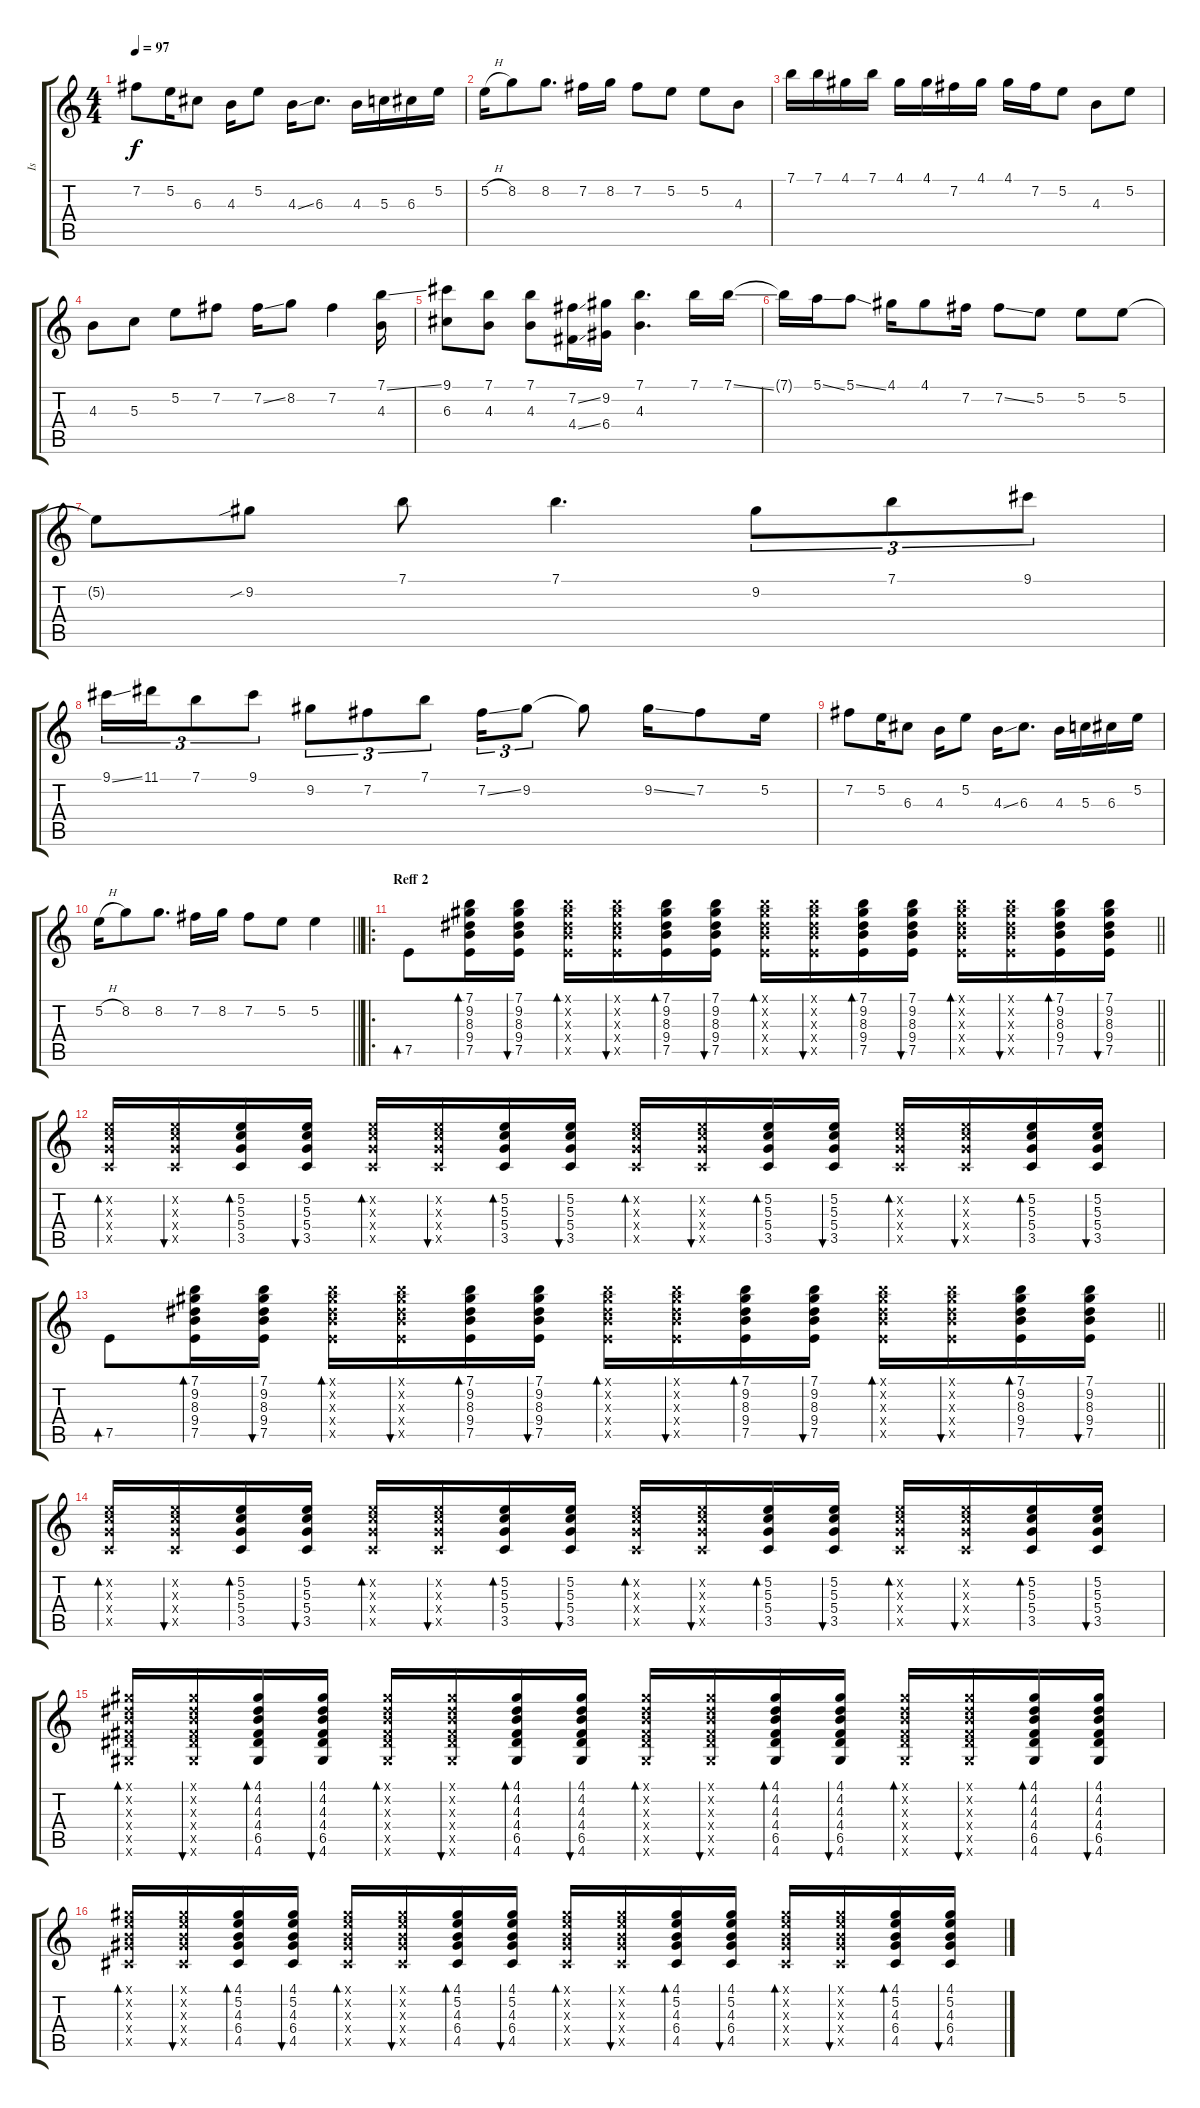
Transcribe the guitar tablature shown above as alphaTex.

\track ("Is" "Is") {instrument acousticguitarnylon}
\staff {score tabs}
\tuning (E4 B3 G3 D3 A2 E2) {hide}
\ts (4 4)
\tempo 97
\clef g2
\ks c
7.2.8{dy f} 5.2.16 6.3.8 4.3.16 5.2.8 4.3{ss}.16 6.3.8{d} 4.3.16 5.3.16 6.3.16 5.2.16 |
5.2{h}.16 8.2.8 8.2.8{d} 7.2.16 8.2.16 7.2.8 5.2.8 5.2.8 4.3.8 |
7.1.16 7.1.16 4.1.16 7.1.16 4.1.16 4.1.16 7.2.16 4.1.16 4.1.16 7.2.16 5.2.8 4.3.8 5.2.8 |
4.3.8 5.3.8 5.2.8 7.2.8 7.2{ss}.16 8.2.8 7.2.4 (7.1{ss} 4.3).16 |
(9.1 6.3).8 (7.1 4.3).8 (7.1 4.3).8 (7.2{ss} 4.4{ss}).16 (9.2 6.4).16 (7.1 4.3).4{d} 7.1.16 7.1{ss}.16 |
7.1{t}.16 5.1{ss}.16 5.1{ss}.8 4.1.16 4.1.8 7.2.16 7.2{ss}.8 5.2.8 5.2.8 5.2.8 |
5.2{t}.8 9.2{sib}.8 7.1.8 7.1.4{d} 9.2.8{tu (3 2)} 7.1.8{tu (3 2)} 9.1.8{tu (3 2)} |
9.1{ss}.16{tu (3 2)} 11.1.16{tu (3 2)} 7.1.8{tu (3 2)} 9.1.8{tu (3 2)} 9.2.8{tu (3 2)} 7.2.8{tu (3 2)} 7.1.8{tu (3 2)} 7.2{ss}.16{tu (3 2)} 9.2.8{tu (3 2)} 9.2{t}.8 9.2{ss}.16 7.2.8 5.2.16 |
7.2.8 5.2.16 6.3.8 4.3.16 5.2.8 4.3{ss}.16 6.3.8{d} 4.3.16 5.3.16 6.3.16 5.2.16 |
\barLineRight lightlight
5.2{h}.16 8.2.8 8.2.8{d} 7.2.16 8.2.16 7.2.8 5.2.8 5.2.4 |
\ro
\section ("" "Reff 2")
\barLineRight lightlight
7.5.8{bd 60} (7.1 9.2 8.3 9.4 7.5).16{bd 60} (7.1 9.2 8.3 9.4 7.5).16{bu 60} (7.1{x} 9.2{x} 8.3{x} 9.4{x} 7.5{x}).16{bd 60} (7.1{x} 9.2{x} 8.3{x} 9.4{x} 7.5{x}).16{bu 60} (7.1 9.2 8.3 9.4 7.5).16{bd 60} (7.1 9.2 8.3 9.4 7.5).16{bu 60} (7.1{x} 9.2{x} 8.3{x} 9.4{x} 7.5{x}).16{bd 60} (7.1{x} 9.2{x} 8.3{x} 9.4{x} 7.5{x}).16{bu 60} (7.1 9.2 8.3 9.4 7.5).16{bd 60} (7.1 9.2 8.3 9.4 7.5).16{bu 60} (7.1{x} 9.2{x} 8.3{x} 9.4{x} 7.5{x}).16{bd 60} (7.1{x} 9.2{x} 8.3{x} 9.4{x} 7.5{x}).16{bu 60} (7.1 9.2 8.3 9.4 7.5).16{bd 60} (7.1 9.2 8.3 9.4 7.5).16{bu 60} |
(5.2{x} 5.3{x} 5.4{x} 3.5{x}).16{bd 60} (5.2{x} 5.3{x} 5.4{x} 3.5{x}).16{bu 60} (5.2 5.3 5.4 3.5).16{bd 60} (5.2 5.3 5.4 3.5).16{bu 60} (5.2{x} 5.3{x} 5.4{x} 3.5{x}).16{bd 60} (5.2{x} 5.3{x} 5.4{x} 3.5{x}).16{bu 60} (5.2 5.3 5.4 3.5).16{bd 60} (5.2 5.3 5.4 3.5).16{bu 60} (5.2{x} 5.3{x} 5.4{x} 3.5{x}).16{bd 60} (5.2{x} 5.3{x} 5.4{x} 3.5{x}).16{bu 60} (5.2 5.3 5.4 3.5).16{bd 60} (5.2 5.3 5.4 3.5).16{bu 60} (5.2{x} 5.3{x} 5.4{x} 3.5{x}).16{bd 60} (5.2{x} 5.3{x} 5.4{x} 3.5{x}).16{bu 60} (5.2 5.3 5.4 3.5).16{bd 60} (5.2 5.3 5.4 3.5).16{bu 60} |
\barLineRight lightlight
7.5.8{bd 60} (7.1 9.2 8.3 9.4 7.5).16{bd 60} (7.1 9.2 8.3 9.4 7.5).16{bu 60} (7.1{x} 9.2{x} 8.3{x} 9.4{x} 7.5{x}).16{bd 60} (7.1{x} 9.2{x} 8.3{x} 9.4{x} 7.5{x}).16{bu 60} (7.1 9.2 8.3 9.4 7.5).16{bd 60} (7.1 9.2 8.3 9.4 7.5).16{bu 60} (7.1{x} 9.2{x} 8.3{x} 9.4{x} 7.5{x}).16{bd 60} (7.1{x} 9.2{x} 8.3{x} 9.4{x} 7.5{x}).16{bu 60} (7.1 9.2 8.3 9.4 7.5).16{bd 60} (7.1 9.2 8.3 9.4 7.5).16{bu 60} (7.1{x} 9.2{x} 8.3{x} 9.4{x} 7.5{x}).16{bd 60} (7.1{x} 9.2{x} 8.3{x} 9.4{x} 7.5{x}).16{bu 60} (7.1 9.2 8.3 9.4 7.5).16{bd 60} (7.1 9.2 8.3 9.4 7.5).16{bu 60} |
(5.2{x} 5.3{x} 5.4{x} 3.5{x}).16{bd 60} (5.2{x} 5.3{x} 5.4{x} 3.5{x}).16{bu 60} (5.2 5.3 5.4 3.5).16{bd 60} (5.2 5.3 5.4 3.5).16{bu 60} (5.2{x} 5.3{x} 5.4{x} 3.5{x}).16{bd 60} (5.2{x} 5.3{x} 5.4{x} 3.5{x}).16{bu 60} (5.2 5.3 5.4 3.5).16{bd 60} (5.2 5.3 5.4 3.5).16{bu 60} (5.2{x} 5.3{x} 5.4{x} 3.5{x}).16{bd 60} (5.2{x} 5.3{x} 5.4{x} 3.5{x}).16{bu 60} (5.2 5.3 5.4 3.5).16{bd 60} (5.2 5.3 5.4 3.5).16{bu 60} (5.2{x} 5.3{x} 5.4{x} 3.5{x}).16{bd 60} (5.2{x} 5.3{x} 5.4{x} 3.5{x}).16{bu 60} (5.2 5.3 5.4 3.5).16{bd 60} (5.2 5.3 5.4 3.5).16{bu 60} |
(4.1{x} 4.2{x} 4.3{x} 4.4{x} 6.5{x} 4.6{x}).16{bd 60} (4.1{x} 4.2{x} 4.3{x} 4.4{x} 6.5{x} 4.6{x}).16{bu 60} (4.1 4.2 4.3 4.4 6.5 4.6).16{bd 60} (4.1 4.2 4.3 4.4 6.5 4.6).16{bu 60} (4.1{x} 4.2{x} 4.3{x} 4.4{x} 6.5{x} 4.6{x}).16{bd 60} (4.1{x} 4.2{x} 4.3{x} 4.4{x} 6.5{x} 4.6{x}).16{bu 60} (4.1 4.2 4.3 4.4 6.5 4.6).16{bd 60} (4.1 4.2 4.3 4.4 6.5 4.6).16{bu 60} (4.1{x} 4.2{x} 4.3{x} 4.4{x} 6.5{x} 4.6{x}).16{bd 60} (4.1{x} 4.2{x} 4.3{x} 4.4{x} 6.5{x} 4.6{x}).16{bu 60} (4.1 4.2 4.3 4.4 6.5 4.6).16{bd 60} (4.1 4.2 4.3 4.4 6.5 4.6).16{bu 60} (4.1{x} 4.2{x} 4.3{x} 4.4{x} 6.5{x} 4.6{x}).16{bd 60} (4.1{x} 4.2{x} 4.3{x} 4.4{x} 6.5{x} 4.6{x}).16{bu 60} (4.1 4.2 4.3 4.4 6.5 4.6).16{bd 60} (4.1 4.2 4.3 4.4 6.5 4.6).16{bu 60} |
(4.1{x} 5.2{x} 4.3{x} 6.4{x} 4.5{x}).16{bd 60} (4.1{x} 5.2{x} 4.3{x} 6.4{x} 4.5{x}).16{bu 60} (4.1 5.2 4.3 6.4 4.5).16{bd 60} (4.1 5.2 4.3 6.4 4.5).16{bu 60} (4.1{x} 5.2{x} 4.3{x} 6.4{x} 4.5{x}).16{bd 60} (4.1{x} 5.2{x} 4.3{x} 6.4{x} 4.5{x}).16{bu 60} (4.1 5.2 4.3 6.4 4.5).16{bd 60} (4.1 5.2 4.3 6.4 4.5).16{bu 60} (4.1{x} 5.2{x} 4.3{x} 6.4{x} 4.5{x}).16{bd 60} (4.1{x} 5.2{x} 4.3{x} 6.4{x} 4.5{x}).16{bu 60} (4.1 5.2 4.3 6.4 4.5).16{bd 60} (4.1 5.2 4.3 6.4 4.5).16{bu 60} (4.1{x} 5.2{x} 4.3{x} 6.4{x} 4.5{x}).16{bd 60} (4.1{x} 5.2{x} 4.3{x} 6.4{x} 4.5{x}).16{bu 60} (4.1 5.2 4.3 6.4 4.5).16{bd 60} (4.1 5.2 4.3 6.4 4.5).16{bu 60}
